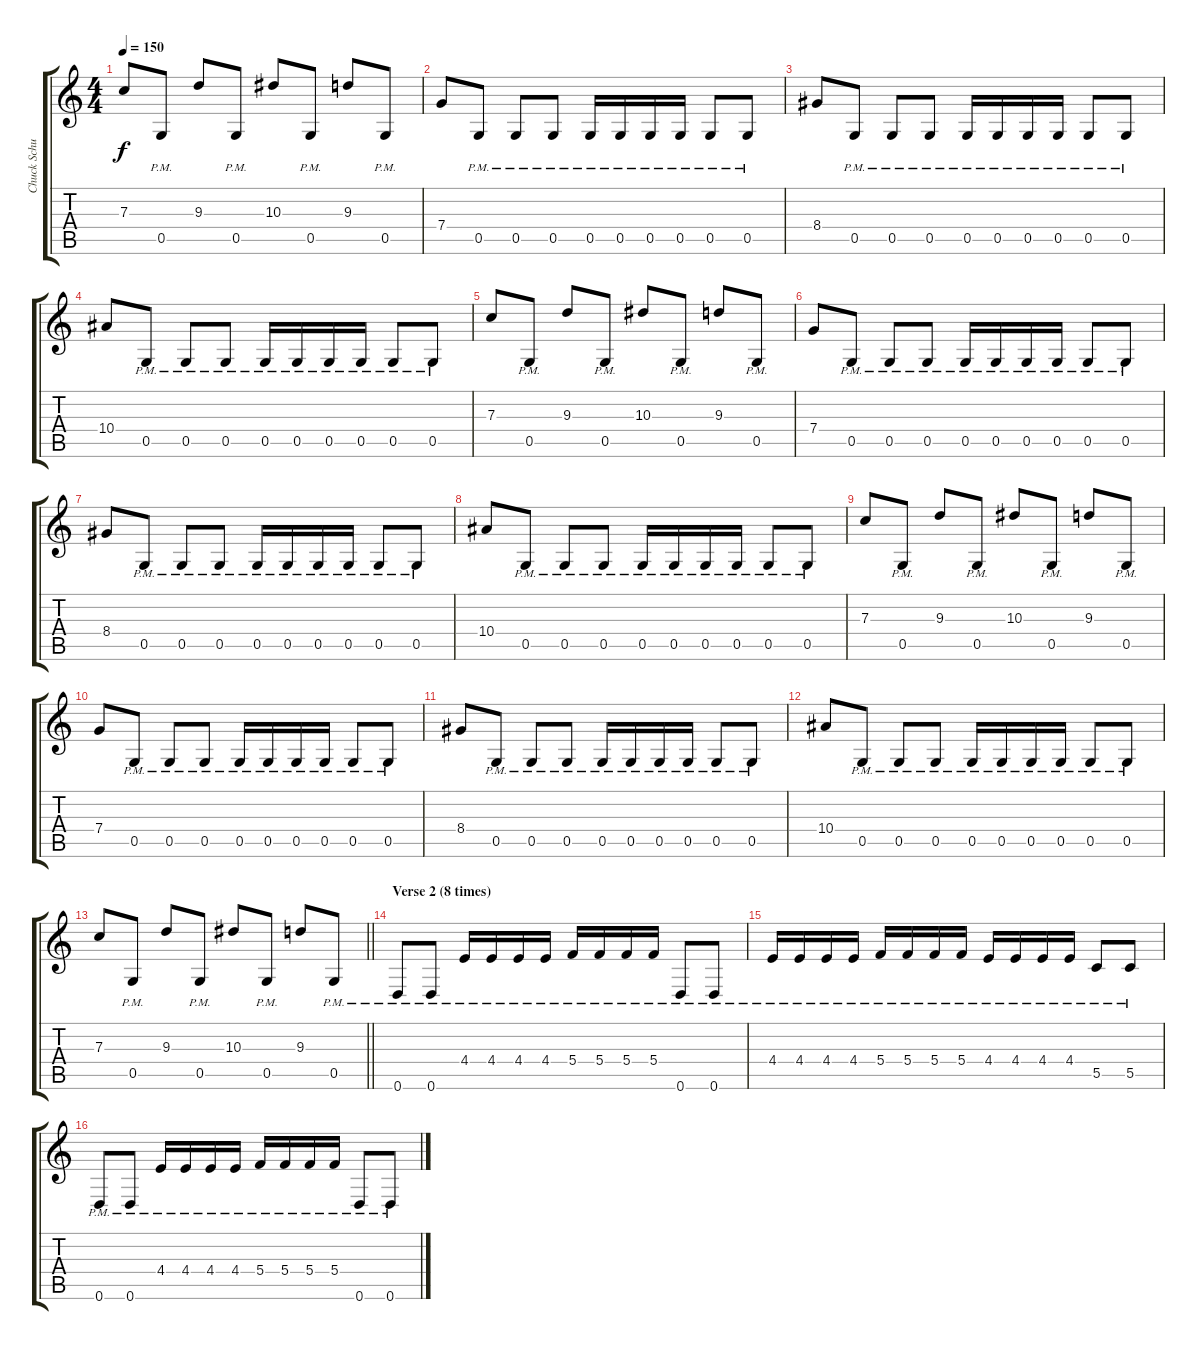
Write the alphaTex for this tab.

\track ("Chuck Schuldiner Lead" "Chuck Schu") {instrument distortionguitar}
\staff {score tabs}
\tuning (D4 A3 F3 C3 G2 D2) {hide}
\ts (4 4)
\tempo 150
\clef g2
\ks c
7.3.8{dy f} 0.5{pm}.8 9.3.8 0.5{pm}.8 10.3.8 0.5{pm}.8 9.3.8 0.5{pm}.8 |
7.4.8 0.5{pm}.8 0.5{pm}.8 0.5{pm}.8 0.5{pm}.16 0.5{pm}.16 0.5{pm}.16 0.5{pm}.16 0.5{pm}.8 0.5{pm}.8 |
8.4.8 0.5{pm}.8 0.5{pm}.8 0.5{pm}.8 0.5{pm}.16 0.5{pm}.16 0.5{pm}.16 0.5{pm}.16 0.5{pm}.8 0.5{pm}.8 |
10.4.8 0.5{pm}.8 0.5{pm}.8 0.5{pm}.8 0.5{pm}.16 0.5{pm}.16 0.5{pm}.16 0.5{pm}.16 0.5{pm}.8 0.5{pm}.8 |
7.3.8 0.5{pm}.8 9.3.8 0.5{pm}.8 10.3.8 0.5{pm}.8 9.3.8 0.5{pm}.8 |
7.4.8 0.5{pm}.8 0.5{pm}.8 0.5{pm}.8 0.5{pm}.16 0.5{pm}.16 0.5{pm}.16 0.5{pm}.16 0.5{pm}.8 0.5{pm}.8 |
8.4.8 0.5{pm}.8 0.5{pm}.8 0.5{pm}.8 0.5{pm}.16 0.5{pm}.16 0.5{pm}.16 0.5{pm}.16 0.5{pm}.8 0.5{pm}.8 |
10.4.8 0.5{pm}.8 0.5{pm}.8 0.5{pm}.8 0.5{pm}.16 0.5{pm}.16 0.5{pm}.16 0.5{pm}.16 0.5{pm}.8 0.5{pm}.8 |
7.3.8 0.5{pm}.8 9.3.8 0.5{pm}.8 10.3.8 0.5{pm}.8 9.3.8 0.5{pm}.8 |
7.4.8 0.5{pm}.8 0.5{pm}.8 0.5{pm}.8 0.5{pm}.16 0.5{pm}.16 0.5{pm}.16 0.5{pm}.16 0.5{pm}.8 0.5{pm}.8 |
8.4.8 0.5{pm}.8 0.5{pm}.8 0.5{pm}.8 0.5{pm}.16 0.5{pm}.16 0.5{pm}.16 0.5{pm}.16 0.5{pm}.8 0.5{pm}.8 |
10.4.8 0.5{pm}.8 0.5{pm}.8 0.5{pm}.8 0.5{pm}.16 0.5{pm}.16 0.5{pm}.16 0.5{pm}.16 0.5{pm}.8 0.5{pm}.8 |
\barLineRight lightlight
7.3.8 0.5{pm}.8 9.3.8 0.5{pm}.8 10.3.8 0.5{pm}.8 9.3.8 0.5{pm}.8 |
\section ("" "Verse 2 (8 times)")
0.6{pm}.8 0.6{pm}.8 4.4{pm}.16 4.4{pm}.16 4.4{pm}.16 4.4{pm}.16 5.4{pm}.16 5.4{pm}.16 5.4{pm}.16 5.4{pm}.16 0.6{pm}.8 0.6{pm}.8 |
4.4{pm}.16 4.4{pm}.16 4.4{pm}.16 4.4{pm}.16 5.4{pm}.16 5.4{pm}.16 5.4{pm}.16 5.4{pm}.16 4.4{pm}.16 4.4{pm}.16 4.4{pm}.16 4.4{pm}.16 5.5{pm}.8 5.5{pm}.8 |
0.6{pm}.8 0.6{pm}.8 4.4{pm}.16 4.4{pm}.16 4.4{pm}.16 4.4{pm}.16 5.4{pm}.16 5.4{pm}.16 5.4{pm}.16 5.4{pm}.16 0.6{pm}.8 0.6{pm}.8
